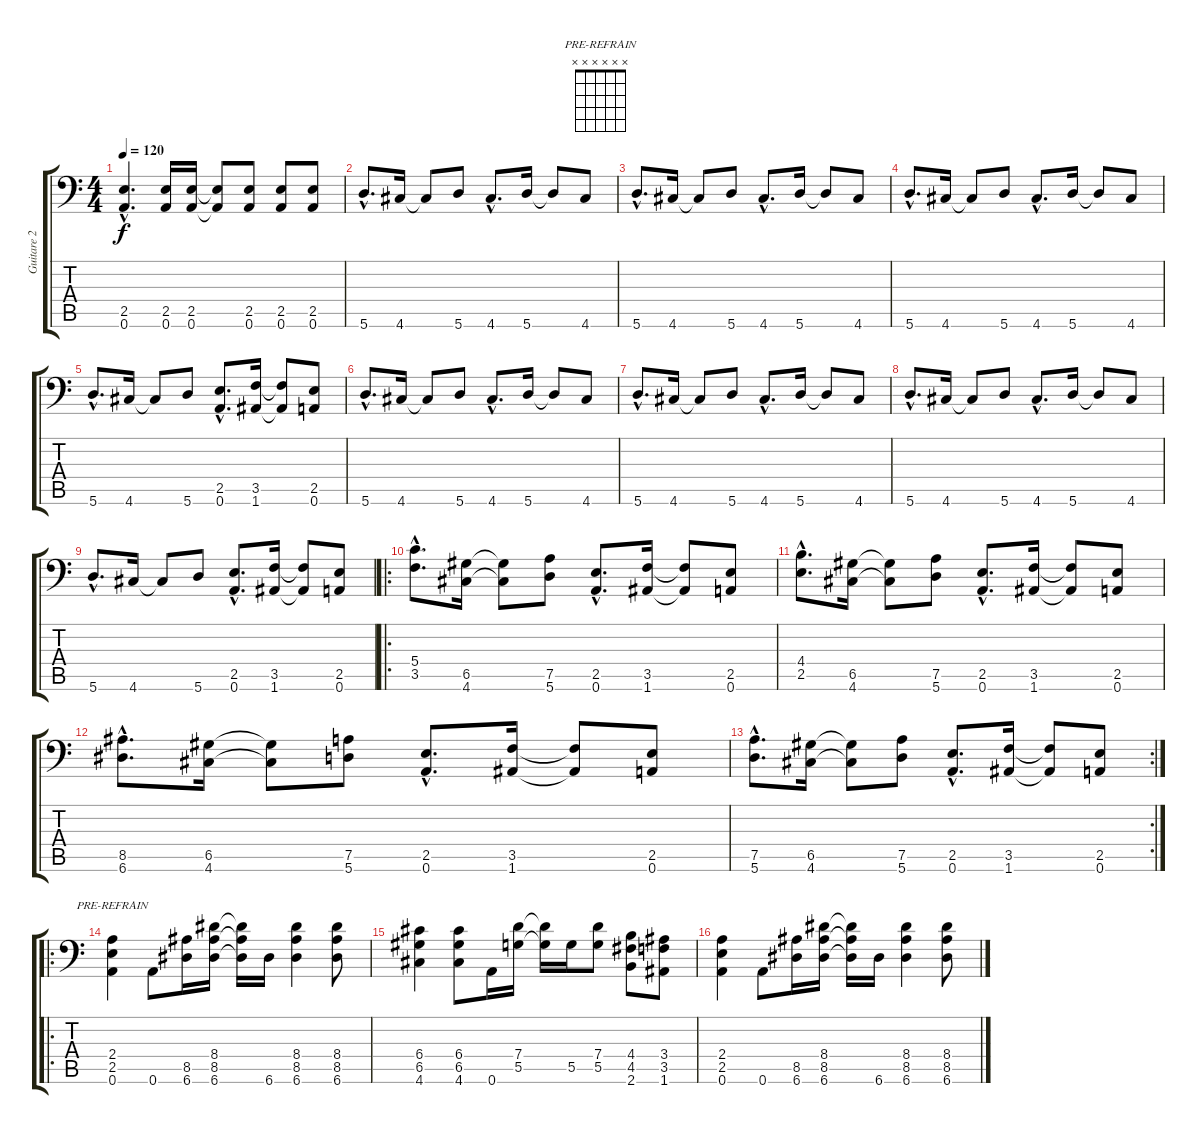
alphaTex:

\track ("Guitare 2" "Guitare 2") {instrument distortionguitar}
\staff {score tabs}
\tuning (D4 A3 F3 G2 D2 A1) {hide}
\chord ("PRE-REFRAIN" x x x x x x) {firstfret 0}
\ts (4 4)
\tempo 120
\clef f4
\ks c
(2.5{hac} 0.6{hac}).4{d dy f} (2.5 0.6).16 (2.5 0.6).16 (2.5{t} 0.6{t}).8 (2.5 0.6).8 (2.5 0.6).8 (2.5 0.6).8 |
5.6{hac}.8{d} 4.6.16 4.6{t}.8 5.6.8 4.6{hac}.8{d} 5.6.16 5.6{t}.8 4.6.8 |
5.6{hac}.8{d} 4.6.16 4.6{t}.8 5.6.8 4.6{hac}.8{d} 5.6.16 5.6{t}.8 4.6.8 |
5.6{hac}.8{d} 4.6.16 4.6{t}.8 5.6.8 4.6{hac}.8{d} 5.6.16 5.6{t}.8 4.6.8 |
5.6{hac}.8{d} 4.6.16 4.6{t}.8 5.6.8 (2.5{hac} 0.6{hac}).8{d} (3.5 1.6).16 (3.5{t} 1.6{t}).8 (2.5 0.6).8 |
5.6{hac}.8{d} 4.6.16 4.6{t}.8 5.6.8 4.6{hac}.8{d} 5.6.16 5.6{t}.8 4.6.8 |
5.6{hac}.8{d} 4.6.16 4.6{t}.8 5.6.8 4.6{hac}.8{d} 5.6.16 5.6{t}.8 4.6.8 |
5.6{hac}.8{d} 4.6.16 4.6{t}.8 5.6.8 4.6{hac}.8{d} 5.6.16 5.6{t}.8 4.6.8 |
5.6{hac}.8{d} 4.6.16 4.6{t}.8 5.6.8 (2.5{hac} 0.6{hac}).8{d} (3.5 1.6).16 (3.5{t} 1.6{t}).8 (2.5 0.6).8 |
\ro
(5.4{hac} 3.5{hac}).8{d} (6.5 4.6).16 (6.5{t} 4.6{t}).8 (7.5 5.6).8 (2.5{hac} 0.6{hac}).8{d} (3.5 1.6).16 (3.5{t} 1.6{t}).8 (2.5 0.6).8 |
(4.4{hac} 2.5{hac}).8{d} (6.5 4.6).16 (6.5{t} 4.6{t}).8 (7.5 5.6).8 (2.5{hac} 0.6{hac}).8{d} (3.5 1.6).16 (3.5{t} 1.6{t}).8 (2.5 0.6).8 |
(8.5{hac} 6.6{hac}).8{d} (6.5 4.6).16 (6.5{t} 4.6{t}).8 (7.5 5.6).8 (2.5{hac} 0.6{hac}).8{d} (3.5 1.6).16 (3.5{t} 1.6{t}).8 (2.5 0.6).8 |
\rc 2
(7.5{hac} 5.6{hac}).8{d} (6.5 4.6).16 (6.5{t} 4.6{t}).8 (7.5 5.6).8 (2.5{hac} 0.6{hac}).8{d} (3.5 1.6).16 (3.5{t} 1.6{t}).8 (2.5 0.6).8 |
\ro
(2.4 2.5 0.6).4{ch "PRE-REFRAIN"} 0.6.8 (8.5 6.6).16 (8.4 8.5 6.6).16 (8.4{t} 8.5{t} 6.6{t}).16 6.6.16 (8.4 8.5 6.6).4 (8.4 8.5 6.6).8 |
(6.4 6.5 4.6).4 (6.4 6.5 4.6).8 0.6.16 (7.4 5.5).16 (7.4{t} 5.5{t}).16 5.5.16 (7.4 5.5).8 (4.4 4.5 2.6).8 (3.4 3.5 1.6).8 |
(2.4 2.5 0.6).4 0.6.8 (8.5 6.6).16 (8.4 8.5 6.6).16 (8.4{t} 8.5{t} 6.6{t}).16 6.6.16 (8.4 8.5 6.6).4 (8.4 8.5 6.6).8
